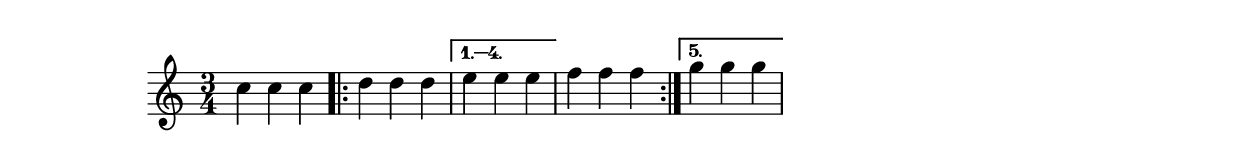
%% Do not edit this file; it is auto-generated from LSR http://lsr.dsi.unimi.it
%% This file is in the public domain.
\version "2.11.38"

\header {
  lsrtags = "repeats"
 texidoc = "
By default, the volta brackets will be drawn over all of the
alternative music, but it is possible to shorten them by setting
@code{voltaSpannerDuration}.  In the next example, the bracket only
lasts one measure, which is a duration of 3/4. 
" }
% begin verbatim
\relative c'' {
  \time 3/4
  c c c
  \set Score.voltaSpannerDuration = #(ly:make-moment 3 4)
  \repeat volta 5 { d d d }
  \alternative {
    { e e e f f f }
    { g g g }
  }
}
